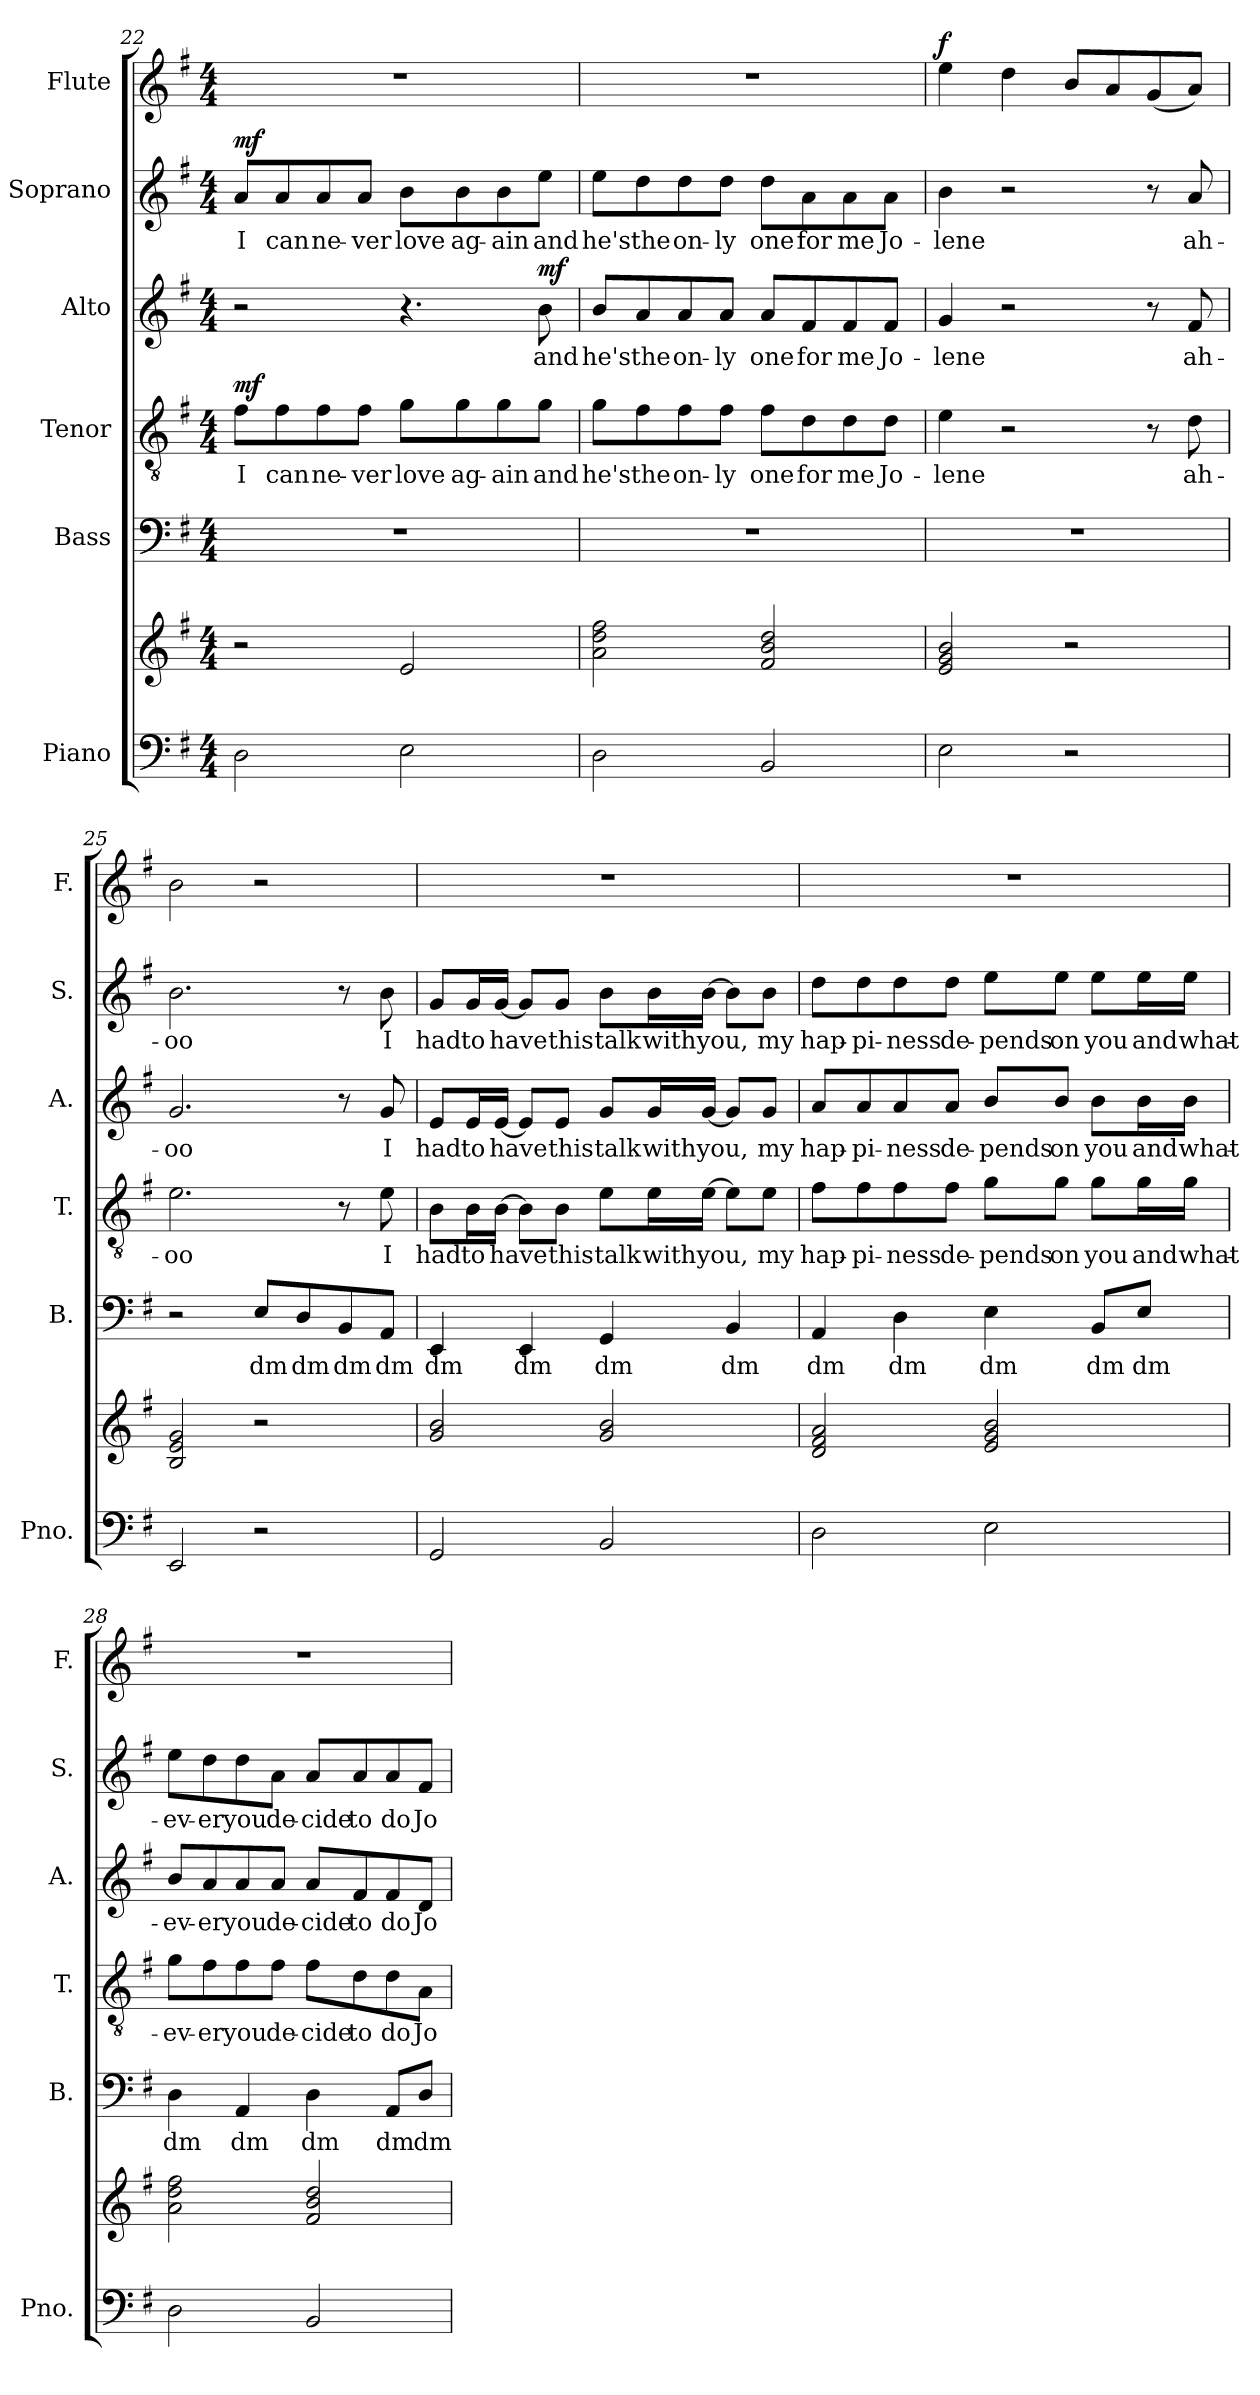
**kern	**kern	**kern	**text	**kern	**text	**dynam	**kern	**text	**dynam	**kern	**text	**dynam	**kern	**dynam
*part6	*part6	*part5	*part5	*part4	*part4	*part4	*part3	*part3	*part3	*part2	*part2	*part2	*part1	*part1
*staff7	*staff6	*staff5	*staff5	*staff4	*staff4	*staff4	*staff3	*staff3	*staff3	*staff2	*staff2	*staff2	*staff1	*staff1
*I"Piano	*	*I"Bass	*	*I"Tenor	*	*	*I"Alto	*	*	*I"Soprano	*	*	*I"Flute	*
*I'Pno.	*	*I'B.	*	*I'T.	*	*	*I'A.	*	*	*I'S.	*	*	*I'F.	*
*clefF4	*clefG2	*clefF4	*	*clefGv2	*	*	*clefG2	*	*	*clefG2	*	*	*clefG2	*
*k[f#]	*k[f#]	*k[f#]	*	*k[f#]	*	*	*k[f#]	*	*	*k[f#]	*	*	*k[f#]	*
*M4/4	*M4/4	*M4/4	*	*M4/4	*	*	*M4/4	*	*	*M4/4	*	*	*M4/4	*
=22	=22	=22	=22	=22	=22	=22	=22	=22	=22	=22	=22	=22	=22	=22
!	!	!	!	!	!LO:LY:b	!LO:DY:a	!	!	!	!	!LO:LY:b	!LO:DY:a	!	!
2D\	2r	1r	.	8f#\L	I	mf	2r	.	.	8a/L	I	mf	1r	.
!	!	!	!	!	!LO:LY:b	!	!	!	!	!	!LO:LY:b	!	!	!
.	.	.	.	8f#\	can	.	.	.	.	8a/	can	.	.	.
!	!	!	!	!	!LO:LY:b	!	!	!	!	!	!LO:LY:b	!	!	!
.	.	.	.	8f#\	ne-	.	.	.	.	8a/	ne-	.	.	.
!	!	!	!	!	!LO:LY:b	!	!	!	!	!	!LO:LY:b	!	!	!
.	.	.	.	8f#\J	-ver	.	.	.	.	8a/J	-ver	.	.	.
!	!	!	!	!	!LO:LY:b	!	!	!	!	!	!LO:LY:b	!	!	!
2E\	2e/	.	.	8g\L	love	.	4.r	.	.	8b\L	love	.	.	.
!	!	!	!	!	!LO:LY:b	!	!	!	!	!	!LO:LY:b	!	!	!
.	.	.	.	8g\	ag-	.	.	.	.	8b\	ag-	.	.	.
!	!	!	!	!	!LO:LY:b	!	!	!	!	!	!LO:LY:b	!	!	!
.	.	.	.	8g\	ain	.	.	.	.	8b\	-ain	.	.	.
!	!	!	!	!	!LO:LY:b	!	!	!LO:LY:b	!LO:DY:a	!	!LO:LY:b	!	!	!
.	.	.	.	8g\J	and	.	8b\	and	mf	8ee\J	and	.	.	.
!!LO:PB:g=z
=23	=23	=23	=23	=23	=23	=23	=23	=23	=23	=23	=23	=23	=23	=23
!	!	!	!	!	!LO:LY:b	!	!	!LO:LY:b	!	!	!LO:LY:b	!	!	!
2D\	2a\ 2dd\ 2ff#\	1r	.	8g\L	he's	.	8b/L	he's	.	8ee\L	he's	.	1r	.
!	!	!	!	!	!LO:LY:b	!	!	!LO:LY:b	!	!	!LO:LY:b	!	!	!
.	.	.	.	8f#\	the	.	8a/	the	.	8dd\	the	.	.	.
!	!	!	!	!	!LO:LY:b	!	!	!LO:LY:b	!	!	!LO:LY:b	!	!	!
.	.	.	.	8f#\	on-	.	8a/	on-	.	8dd\	on-	.	.	.
!	!	!	!	!	!LO:LY:b	!	!	!LO:LY:b	!	!	!LO:LY:b	!	!	!
.	.	.	.	8f#\J	-ly	.	8a/J	-ly	.	8dd\J	-ly	.	.	.
!	!	!	!	!	!LO:LY:b	!	!	!LO:LY:b	!	!	!LO:LY:b	!	!	!
2BB/	2f#/ 2b/ 2dd/	.	.	8f#\L	one	.	8a/L	one	.	8dd\L	one	.	.	.
!	!	!	!	!	!LO:LY:b	!	!	!LO:LY:b	!	!	!LO:LY:b	!	!	!
.	.	.	.	8d\	for	.	8f#/	for	.	8a\	for	.	.	.
!	!	!	!	!	!LO:LY:b	!	!	!LO:LY:b	!	!	!LO:LY:b	!	!	!
.	.	.	.	8d\	me	.	8f#/	me	.	8a\	me	.	.	.
!	!	!	!	!	!LO:LY:b	!	!	!LO:LY:b	!	!	!LO:LY:b	!	!	!
.	.	.	.	8d\J	Jo-	.	8f#/J	Jo-	.	8a\J	Jo-	.	.	.
=24	=24	=24	=24	=24	=24	=24	=24	=24	=24	=24	=24	=24	=24	=24
!	!	!	!	!	!LO:LY:b	!	!	!LO:LY:b	!	!	!LO:LY:b	!	!	!LO:DY:a
2E\	2e/ 2g/ 2b/	1r	.	4e\	-lene	.	4g/	lene	.	4b\	-lene	.	4ee\	f
.	.	.	.	2r	.	.	2r	.	.	2r	.	.	4dd\	.
2r	2r	.	.	.	.	.	.	.	.	.	.	.	8b/L	.
.	.	.	.	.	.	.	.	.	.	.	.	.	8a/	.
.	.	.	.	8r	.	.	8r	.	.	8r	.	.	(8g/	.
!	!	!	!	!	!LO:LY:b	!	!	!LO:LY:b	!	!	!LO:LY:b	!	!	!
.	.	.	.	8d\	ah-	.	8f#/	ah-	.	8a/	ah-	.	8a/J)	.
=25	=25	=25	=25	=25	=25	=25	=25	=25	=25	=25	=25	=25	=25	=25
!	!	!	!	!	!LO:LY:b	!	!	!LO:LY:b	!	!	!LO:LY:b	!	!	!
2EE/	2B/ 2e/ 2g/	2r	.	2.e\	-oo	.	2.g/	-oo	.	2.b\	-oo	.	2b\	.
!	!	!	!LO:LY:b	!	!	!	!	!	!	!	!	!	!	!
2r	2r	8E/L	dm	.	.	.	.	.	.	.	.	.	2r	.
!	!	!	!LO:LY:b	!	!	!	!	!	!	!	!	!	!	!
.	.	8D/	dm	.	.	.	.	.	.	.	.	.	.	.
!	!	!	!LO:LY:b	!	!	!	!	!	!	!	!	!	!	!
.	.	8BB/	dm	8r	.	.	8r	.	.	8r	.	.	.	.
!	!	!	!LO:LY:b	!	!LO:LY:b	!	!	!LO:LY:b	!	!	!LO:LY:b	!	!	!
.	.	8AA/J	dm	8e\	I	.	8g/	I	.	8b\	I	.	.	.
!!LO:PB:g=z
=26	=26	=26	=26	=26	=26	=26	=26	=26	=26	=26	=26	=26	=26	=26
!	!	!	!LO:LY:b	!	!LO:LY:b	!	!	!LO:LY:b	!	!	!LO:LY:b	!	!	!
2GG/	2g/ 2b/	4EE/	dm	8B\L	had	.	8e/L	had	.	8g/L	had	.	1r	.
!	!	!	!	!	!LO:LY:b	!	!	!LO:LY:b	!	!	!LO:LY:b	!	!	!
.	.	.	.	16B\L	to	.	16e/L	to	.	16g/L	to	.	.	.
!	!	!	!	!	!LO:LY:b	!	!	!LO:LY:b	!	!	!LO:LY:b	!	!	!
.	.	.	.	[16B\JJ	have	.	[16e/JJ	have	.	[16g/JJ	have	.	.	.
!	!	!	!LO:LY:b	!	!	!	!	!	!	!	!	!	!	!
.	.	4EE/	dm	8B\L]	.	.	8e/L]	.	.	8g/L]	.	.	.	.
!	!	!	!	!	!LO:LY:b	!	!	!LO:LY:b	!	!	!LO:LY:b	!	!	!
.	.	.	.	8B\J	this	.	8e/J	this	.	8g/J	this	.	.	.
!	!	!	!LO:LY:b	!	!LO:LY:b	!	!	!LO:LY:b	!	!	!LO:LY:b	!	!	!
2BB/	2g/ 2b/	4GG/	dm	8e\L	talk	.	8g/L	talk	.	8b\L	talk	.	.	.
!	!	!	!	!	!LO:LY:b	!	!	!LO:LY:b	!	!	!LO:LY:b	!	!	!
.	.	.	.	16e\L	with	.	16g/L	with	.	16b\L	with	.	.	.
!	!	!	!	!	!LO:LY:b	!	!	!LO:LY:b	!	!	!LO:LY:b	!	!	!
.	.	.	.	[16e\JJ	you,	.	[16g/JJ	you,	.	[16b\JJ	you,	.	.	.
!	!	!	!LO:LY:b	!	!	!	!	!	!	!	!	!	!	!
.	.	4BB/	dm	8e\L]	.	.	8g/L]	.	.	8b\L]	.	.	.	.
!	!	!	!	!	!LO:LY:b	!	!	!LO:LY:b	!	!	!LO:LY:b	!	!	!
.	.	.	.	8e\J	my	.	8g/J	my	.	8b\J	my	.	.	.
=27	=27	=27	=27	=27	=27	=27	=27	=27	=27	=27	=27	=27	=27	=27
!	!	!	!LO:LY:b	!	!LO:LY:b	!	!	!LO:LY:b	!	!	!LO:LY:b	!	!	!
2D\	2d/ 2f#/ 2a/	4AA/	dm	8f#\L	hap-	.	8a/L	hap-	.	8dd\L	hap-	.	1r	.
!	!	!	!	!	!LO:LY:b	!	!	!LO:LY:b	!	!	!LO:LY:b	!	!	!
.	.	.	.	8f#\	-pi-	.	8a/	-pi-	.	8dd\	-pi-	.	.	.
!	!	!	!LO:LY:b	!	!LO:LY:b	!	!	!LO:LY:b	!	!	!LO:LY:b	!	!	!
.	.	4D\	dm	8f#\	-ness	.	8a/	-ness	.	8dd\	-ness	.	.	.
!	!	!	!	!	!LO:LY:b	!	!	!LO:LY:b	!	!	!LO:LY:b	!	!	!
.	.	.	.	8f#\J	de-	.	8a/J	de-	.	8dd\J	de-	.	.	.
!	!	!	!LO:LY:b	!	!LO:LY:b	!	!	!LO:LY:b	!	!	!LO:LY:b	!	!	!
2E\	2e/ 2g/ 2b/	4E\	dm	8g\L	-pends	.	8b/L	-pends	.	8ee\L	-pends	.	.	.
!	!	!	!	!	!LO:LY:b	!	!	!LO:LY:b	!	!	!LO:LY:b	!	!	!
.	.	.	.	8g\J	on	.	8b/J	on	.	8ee\J	on	.	.	.
!	!	!	!LO:LY:b	!	!LO:LY:b	!	!	!LO:LY:b	!	!	!LO:LY:b	!	!	!
.	.	8BB/L	dm	8g\L	you	.	8b\L	you	.	8ee\L	you	.	.	.
!	!	!	!LO:LY:b	!	!LO:LY:b	!	!	!LO:LY:b	!	!	!LO:LY:b	!	!	!
.	.	8E/J	dm	16g\L	and	.	16b\L	and	.	16ee\L	and	.	.	.
!	!	!	!	!	!LO:LY:b	!	!	!LO:LY:b	!	!	!LO:LY:b	!	!	!
.	.	.	.	16g\JJ	what-	.	16b\JJ	what-	.	16ee\JJ	what-	.	.	.
!!LO:PB:g=z
=28	=28	=28	=28	=28	=28	=28	=28	=28	=28	=28	=28	=28	=28	=28
!	!	!	!LO:LY:b	!	!LO:LY:b	!	!	!LO:LY:b	!	!	!LO:LY:b	!	!	!
2D\	2a\ 2dd\ 2ff#\	4D\	dm	8g\L	-ev-	.	8b/L	-ev-	.	8ee\L	-ev-	.	1r	.
!	!	!	!	!	!LO:LY:b	!	!	!LO:LY:b	!	!	!LO:LY:b	!	!	!
.	.	.	.	8f#\	-er	.	8a/	-er	.	8dd\	-er	.	.	.
!	!	!	!LO:LY:b	!	!LO:LY:b	!	!	!LO:LY:b	!	!	!LO:LY:b	!	!	!
.	.	4AA/	dm	8f#\	you	.	8a/	you	.	8dd\	you	.	.	.
!	!	!	!	!	!LO:LY:b	!	!	!LO:LY:b	!	!	!LO:LY:b	!	!	!
.	.	.	.	8f#\J	de-	.	8a/J	de-	.	8a\J	de-	.	.	.
!	!	!	!LO:LY:b	!	!LO:LY:b	!	!	!LO:LY:b	!	!	!LO:LY:b	!	!	!
2BB/	2f#/ 2b/ 2dd/	4D\	dm	8f#\L	-cide	.	8a/L	-cide	.	8a/L	cide	.	.	.
!	!	!	!	!	!LO:LY:b	!	!	!LO:LY:b	!	!	!LO:LY:b	!	!	!
.	.	.	.	8d\	to	.	8f#/	to	.	8a/	to	.	.	.
!	!	!	!LO:LY:b	!	!LO:LY:b	!	!	!LO:LY:b	!	!	!LO:LY:b	!	!	!
.	.	8AA/L	dm	8d\	do	.	8f#/	do	.	8a/	do	.	.	.
!	!	!	!LO:LY:b	!	!LO:LY:b	!	!	!LO:LY:b	!	!	!LO:LY:b	!	!	!
.	.	8D/J	dm	8A\J	Jo-	.	8d/J	Jo-	.	8f#/J	Jo-	.	.	.
=	=	=	=	=	=	=	=	=	=	=	=	=	=	=
*-	*-	*-	*-	*-	*-	*-	*-	*-	*-	*-	*-	*-	*-	*-
